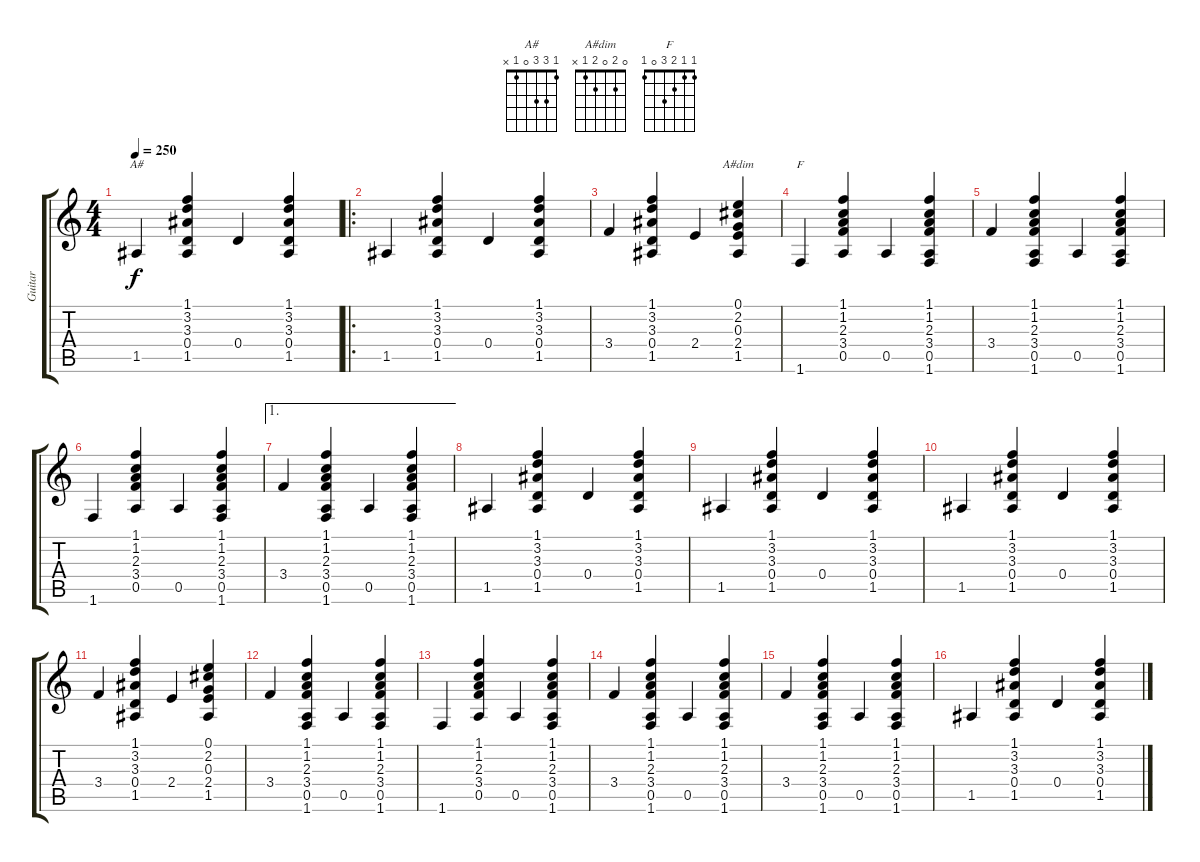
\track ("Guitar" "Guitar") {instrument acousticguitarnylon}
\staff {score tabs}
\tuning (E4 B3 G3 D3 A2 E2) {hide}
\chord ("A#" 1 3 3 0 1 x)
\chord ("A#dim" 0 2 0 2 1 x)
\chord ("F" 1 1 2 3 0 1)
\ts (4 4)
\tempo 250
\clef g2
\ks c
1.5.4{ch "A#" dy f instrument acousticguitarnylon} (1.1 3.2 3.3 0.4 1.5).4 0.4.4 (1.1 3.2 3.3 0.4 1.5).4 |
\ro
1.5.4 (1.1 3.2 3.3 0.4 1.5).4 0.4.4 (1.1 3.2 3.3 0.4 1.5).4 |
3.4.4 (1.1 3.2 3.3 0.4 1.5).4 2.4.4 (0.1 2.2 0.3 2.4 1.5).4{ch "A#dim"} |
1.6.4{ch "F"} (1.1 1.2 2.3 3.4 0.5).4 0.5.4 (1.1 1.2 2.3 3.4 0.5 1.6).4 |
3.4.4 (1.1 1.2 2.3 3.4 0.5 1.6).4 0.5.4 (1.1 1.2 2.3 3.4 0.5 1.6).4 |
1.6.4 (1.1 1.2 2.3 3.4 0.5).4 0.5.4 (1.1 1.2 2.3 3.4 0.5 1.6).4 |
\ae 1
3.4.4 (1.1 1.2 2.3 3.4 0.5 1.6).4 0.5.4 (1.1 1.2 2.3 3.4 0.5 1.6).4 |
1.5.4 (1.1 3.2 3.3 0.4 1.5).4 0.4.4 (1.1 3.2 3.3 0.4 1.5).4 |
1.5.4 (1.1 3.2 3.3 0.4 1.5).4 0.4.4 (1.1 3.2 3.3 0.4 1.5).4 |
1.5.4 (1.1 3.2 3.3 0.4 1.5).4 0.4.4 (1.1 3.2 3.3 0.4 1.5).4 |
3.4.4 (1.1 3.2 3.3 0.4 1.5).4 2.4.4 (0.1 2.2 0.3 2.4 1.5).4 |
3.4.4 (1.1 1.2 2.3 3.4 0.5 1.6).4 0.5.4 (1.1 1.2 2.3 3.4 0.5 1.6).4 |
1.6.4 (1.1 1.2 2.3 3.4 0.5).4 0.5.4 (1.1 1.2 2.3 3.4 0.5 1.6).4 |
3.4.4 (1.1 1.2 2.3 3.4 0.5 1.6).4 0.5.4 (1.1 1.2 2.3 3.4 0.5 1.6).4 |
3.4.4 (1.1 1.2 2.3 3.4 0.5 1.6).4 0.5.4 (1.1 1.2 2.3 3.4 0.5 1.6).4 |
1.5.4 (1.1 3.2 3.3 0.4 1.5).4 0.4.4 (1.1 3.2 3.3 0.4 1.5).4
